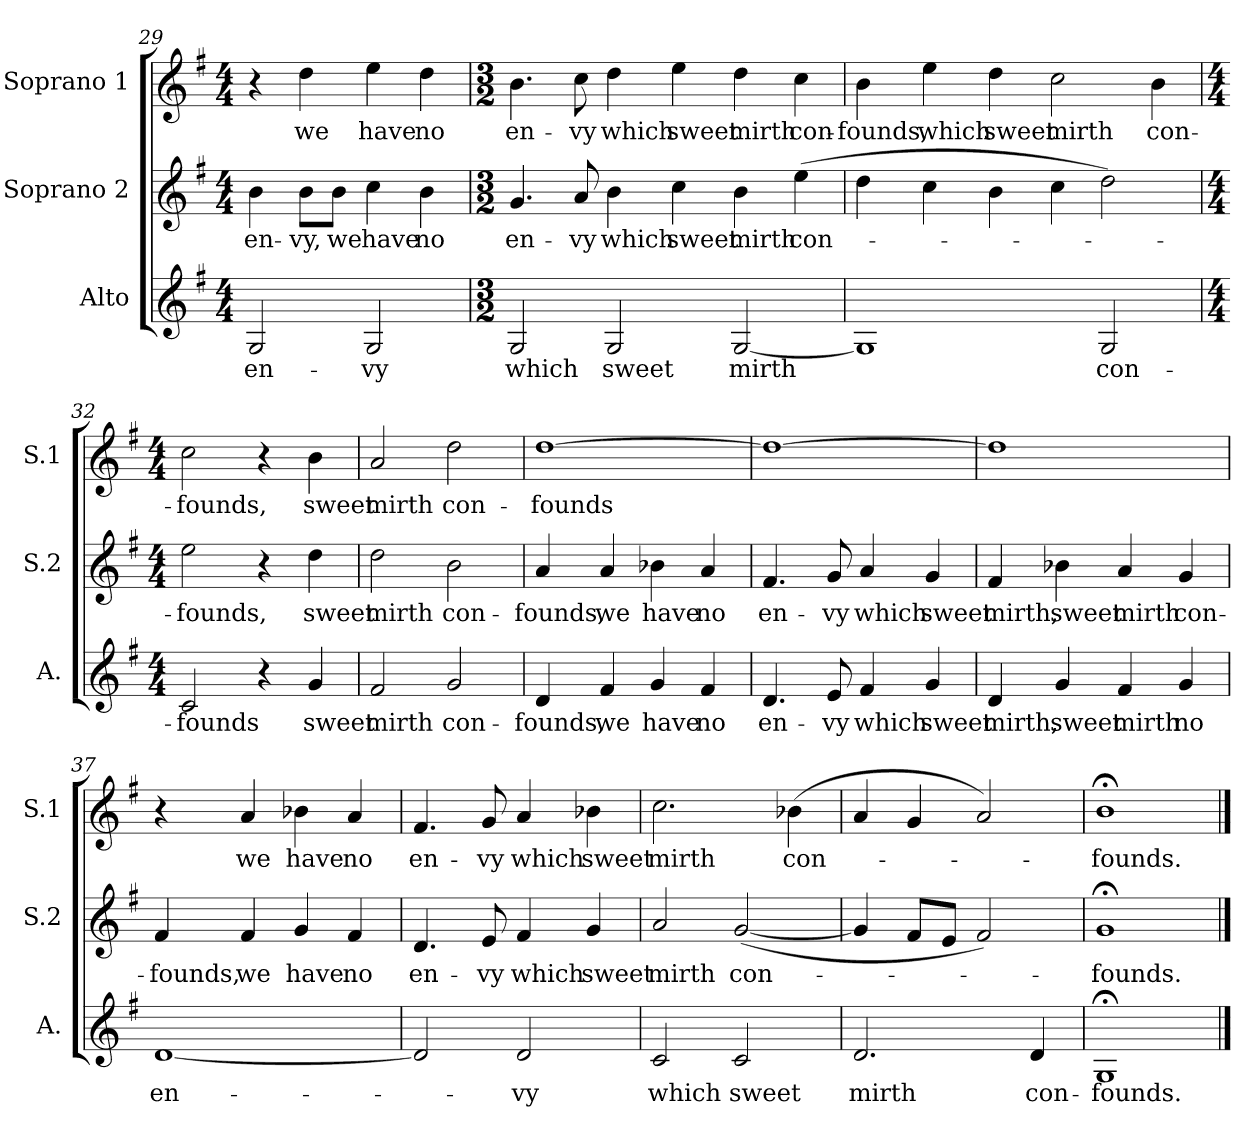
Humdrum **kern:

**kern	**text	**kern	**text	**kern	**text
*part3	*part3	*part2	*part2	*part1	*part1
*staff3	*staff3	*staff2	*staff2	*staff1	*staff1
*I"Alto	*	*I"Soprano 2	*	*I"Soprano 1	*
*I'A.	*	*I'S.2	*	*I'S.1	*
*clefG2	*	*clefG2	*	*clefG2	*
*k[f#]	*	*k[f#]	*	*k[f#]	*
*G:	*	*G:	*	*G:	*
*M4/4	*	*M4/4	*	*M4/4	*
=29	=29	=29	=29	=29	=29
!	!LO:LY:b	!	!LO:LY:b	!	!
2G/	en-	4b\	en-	4r	.
!	!	!	!LO:LY:b	!	!LO:LY:b
.	.	8b\L	-vy,	4dd\	we
!	!	!	!LO:LY:b	!	!
.	.	8b\J	we	.	.
!	!LO:LY:b	!	!LO:LY:b	!	!LO:LY:b
2G/	-vy	4cc\	have	4ee\	have
!	!	!	!LO:LY:b	!	!LO:LY:b
.	.	4b\	no	4dd\	no
=30	=30	=30	=30	=30	=30
*M3/2	*	*M3/2	*	*M3/2	*
!	!LO:LY:b	!	!LO:LY:b	!	!LO:LY:b
2G/	which	4.g/	en-	4.b\	en-
!	!	!	!LO:LY:b	!	!LO:LY:b
.	.	8a/	-vy	8cc\	-vy
!	!LO:LY:b	!	!LO:LY:b	!	!LO:LY:b
2G/	sweet	4b\	which	4dd\	which
!	!	!	!LO:LY:b	!	!LO:LY:b
.	.	4cc\	sweet	4ee\	sweet
!	!LO:LY:b	!	!LO:LY:b	!	!LO:LY:b
[2G/	mirth	4b\	mirth	4dd\	mirth
!	!	!	!LO:LY:b	!	!LO:LY:b
.	.	(>4ee\	con-	4cc\	con-
!!LO:LB:g=z
=31	=31	=31	=31	=31	=31
!	!	!	!	!	!LO:LY:b
1G]	.	4dd\	.	4b\	-founds,
!	!	!	!	!	!LO:LY:b
.	.	4cc\	.	4ee\	which
!	!	!	!	!	!LO:LY:b
.	.	4b\	.	4dd\	sweet
!	!	!	!	!	!LO:LY:b
.	.	4cc\	.	2cc\	mirth
!	!LO:LY:b	!	!	!	!
2G/	con-	2dd\)	.	.	.
!	!	!	!	!	!LO:LY:b
.	.	.	.	4b\	con-
=32	=32	=32	=32	=32	=32
*M4/4	*	*M4/4	*	*M4/4	*
!	!LO:LY:b	!	!LO:LY:b	!	!LO:LY:b
2c/	-founds	2ee\	-founds,	2cc\	-founds,
4r	.	4r	.	4r	.
!	!LO:LY:b	!	!LO:LY:b	!	!LO:LY:b
4g/	sweet	4dd\	sweet	4b\	sweet
=33	=33	=33	=33	=33	=33
!	!LO:LY:b	!	!LO:LY:b	!	!LO:LY:b
2f#/	mirth	2dd\	mirth	2a/	mirth
!	!LO:LY:b	!	!LO:LY:b	!	!LO:LY:b
2g/	con-	2b\	con-	2dd\	con-
=34	=34	=34	=34	=34	=34
!	!LO:LY:b	!	!LO:LY:b	!	!LO:LY:b
4d/	-founds,	4a/	-founds,	[1dd	-founds
!	!LO:LY:b	!	!LO:LY:b	!	!
4f#/	we	4a/	we	.	.
!	!LO:LY:b	!	!LO:LY:b	!	!
4g/	have	4b-X\	have	.	.
!	!LO:LY:b	!	!LO:LY:b	!	!
4f#/	no	4a/	no	.	.
=35	=35	=35	=35	=35	=35
!	!LO:LY:b	!	!LO:LY:b	!	!
4.d/	en-	4.f#/	en-	1dd_	.
!	!LO:LY:b	!	!LO:LY:b	!	!
8e/	-vy	8g/	-vy	.	.
!	!LO:LY:b	!	!LO:LY:b	!	!
4f#/	which	4a/	which	.	.
!	!LO:LY:b	!	!LO:LY:b	!	!
4g/	sweet	4g/	sweet	.	.
!!LO:LB:g=z
=36	=36	=36	=36	=36	=36
!	!LO:LY:b	!	!LO:LY:b	!	!
4d/	mirth,	4f#/	mirth,	1dd]	.
!	!LO:LY:b	!	!LO:LY:b	!	!
4g/	sweet	4b-X\	sweet	.	.
!	!LO:LY:b	!	!LO:LY:b	!	!
4f#/	mirth	4a/	mirth	.	.
!	!LO:LY:b	!	!LO:LY:b	!	!
4g/	no	4g/	con-	.	.
=37	=37	=37	=37	=37	=37
!	!LO:LY:b	!	!LO:LY:b	!	!
[1d	en-	4f#/	-founds,	4r	.
!	!	!	!LO:LY:b	!	!LO:LY:b
.	.	4f#/	we	4a/	we
!	!	!	!LO:LY:b	!	!LO:LY:b
.	.	4g/	have	4b-X\	have
!	!	!	!LO:LY:b	!	!LO:LY:b
.	.	4f#/	no	4a/	no
=38	=38	=38	=38	=38	=38
!	!	!	!LO:LY:b	!	!LO:LY:b
2d/]	.	4.d/	en-	4.f#/	en-
!	!	!	!LO:LY:b	!	!LO:LY:b
.	.	8e/	-vy	8g/	-vy
!	!LO:LY:b	!	!LO:LY:b	!	!LO:LY:b
2d/	-vy	4f#/	which	4a/	which
!	!	!	!LO:LY:b	!	!LO:LY:b
.	.	4g/	sweet	4b-X\	sweet
=39	=39	=39	=39	=39	=39
!	!LO:LY:b	!	!LO:LY:b	!	!LO:LY:b
2c/	which	2a/	mirth	2.cc\	mirth
!	!LO:LY:b	!	!LO:LY:b	!	!
2c/	sweet	([2g/	con-	.	.
!	!	!	!	!	!LO:LY:b
.	.	.	.	(>4b-X\	con-
=40	=40	=40	=40	=40	=40
!	!LO:LY:b	!	!	!	!
2.d/	mirth	4g/]	.	4a/	.
.	.	8f#/L	.	4g/	.
.	.	8e/J	.	.	.
.	.	2f#/)	.	2a/)	.
!	!LO:LY:b	!	!	!	!
4d/	con-	.	.	.	.
=41	=41	=41	=41	=41	=41
!	!LO:LY:b	!	!LO:LY:b	!	!LO:LY:b
1G;	-founds.	1g;	-founds.	1b;<	-founds.
==	==	==	==	==	==
*-	*-	*-	*-	*-	*-
